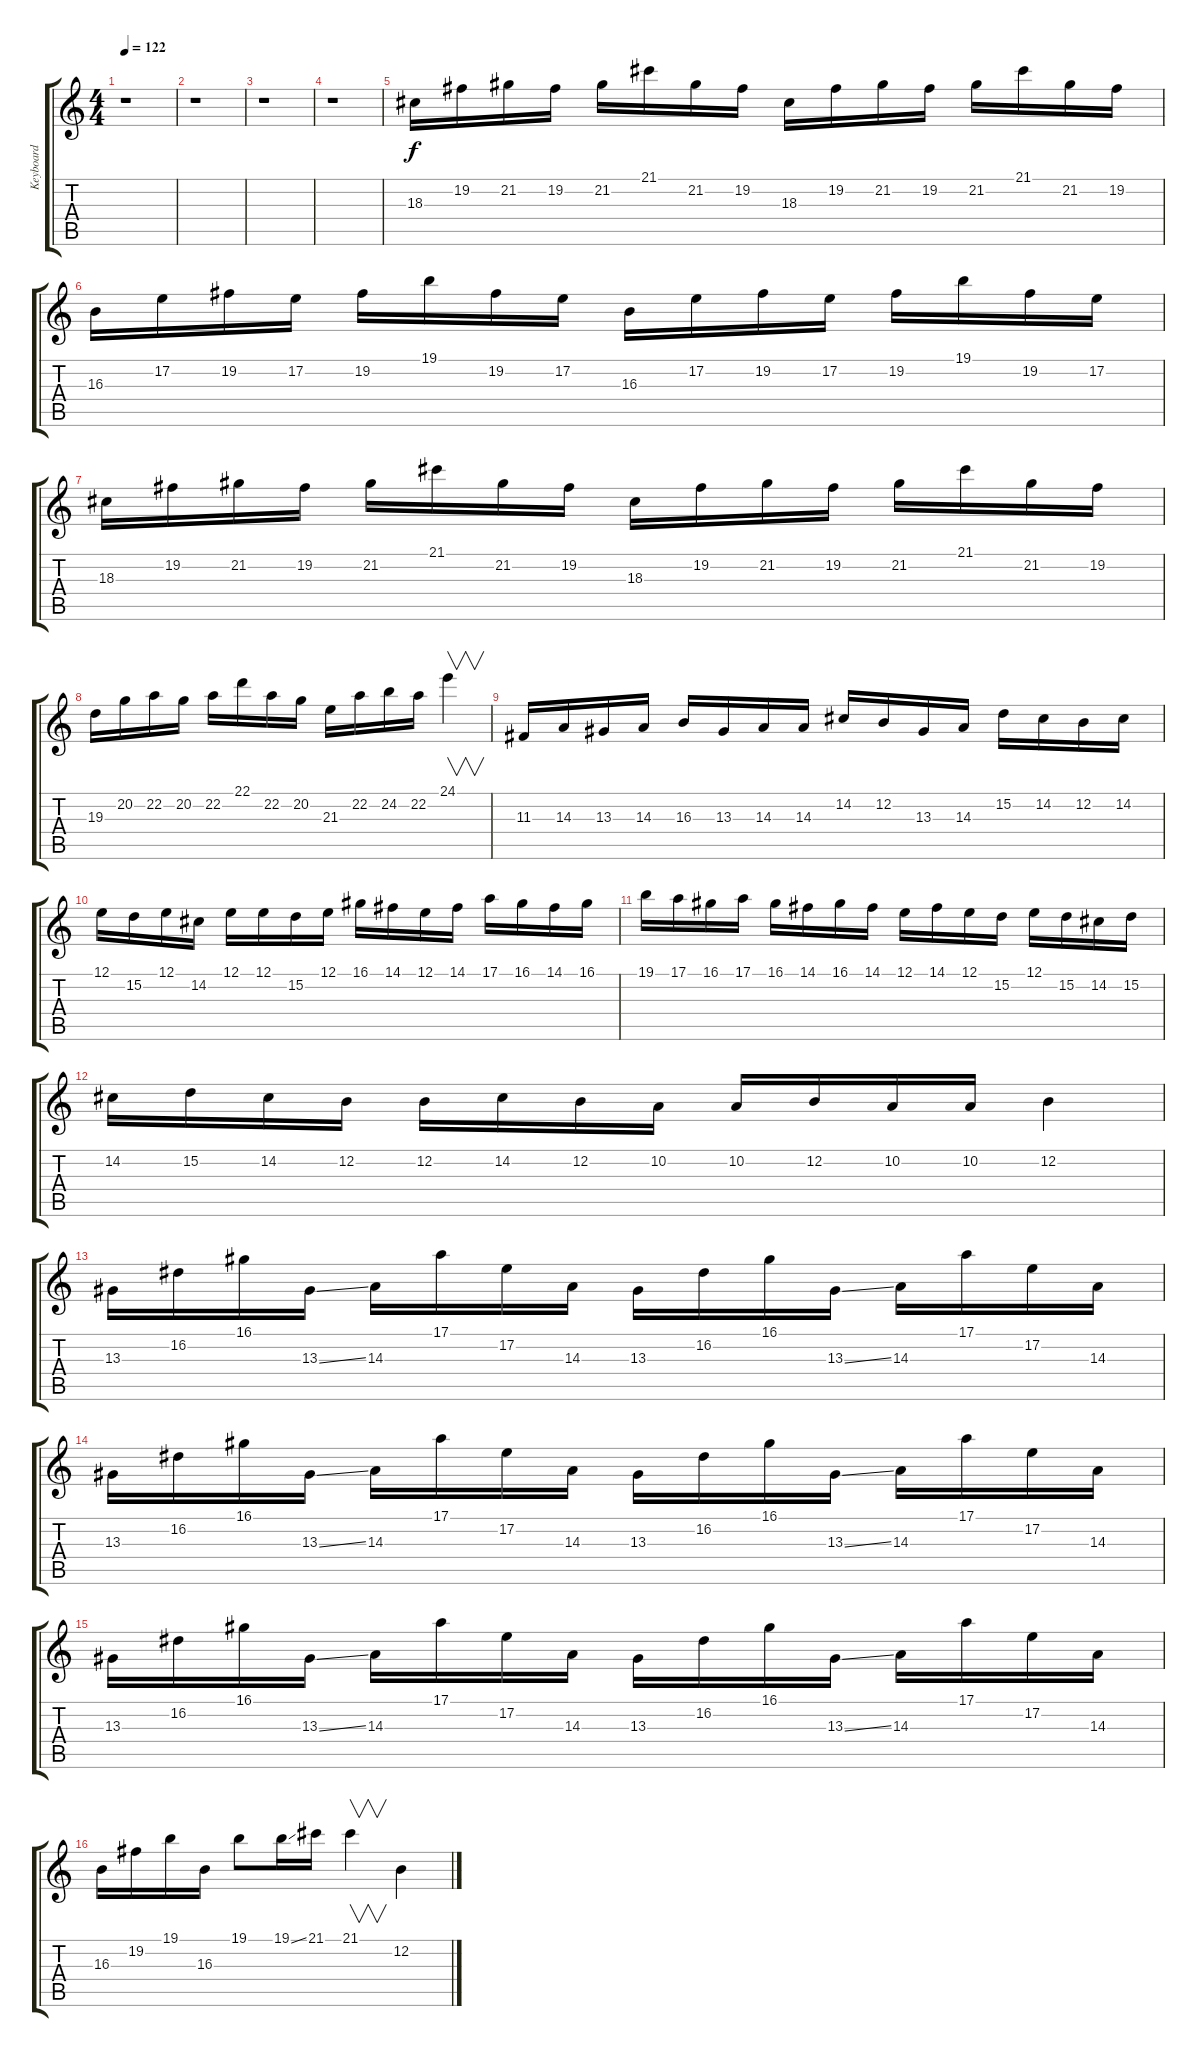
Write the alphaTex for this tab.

\track ("Keyboard" "Keyboard") {instrument pad4choir}
\staff {score tabs}
\tuning (E4 B3 G3 D3 A2 E2) {hide}
\ts (4 4)
\tempo 122
\clef g2
\ks c
r.1{dy f instrument pad4choir} |
r.1 |
r.1 |
r.1 |
18.3.16 19.2.16 21.2.16 19.2.16 21.2.16 21.1.16 21.2.16 19.2.16 18.3.16 19.2.16 21.2.16 19.2.16 21.2.16 21.1.16 21.2.16 19.2.16 |
16.3.16 17.2.16 19.2.16 17.2.16 19.2.16 19.1.16 19.2.16 17.2.16 16.3.16 17.2.16 19.2.16 17.2.16 19.2.16 19.1.16 19.2.16 17.2.16 |
18.3.16 19.2.16 21.2.16 19.2.16 21.2.16 21.1.16 21.2.16 19.2.16 18.3.16 19.2.16 21.2.16 19.2.16 21.2.16 21.1.16 21.2.16 19.2.16 |
19.3.16 20.2.16 22.2.16 20.2.16 22.2.16 22.1.16 22.2.16 20.2.16 21.3.16 22.2.16 24.2.16 22.2.16 24.1.4{v} |
11.3.16 14.3.16 13.3.16 14.3.16 16.3.16 13.3.16 14.3.16 14.3.16 14.2.16 12.2.16 13.3.16 14.3.16 15.2.16 14.2.16 12.2.16 14.2.16 |
12.1.16 15.2.16 12.1.16 14.2.16 12.1.16 12.1.16 15.2.16 12.1.16 16.1.16 14.1.16 12.1.16 14.1.16 17.1.16 16.1.16 14.1.16 16.1.16 |
19.1.16 17.1.16 16.1.16 17.1.16 16.1.16 14.1.16 16.1.16 14.1.16 12.1.16 14.1.16 12.1.16 15.2.16 12.1.16 15.2.16 14.2.16 15.2.16 |
14.2.16 15.2.16 14.2.16 12.2.16 12.2.16 14.2.16 12.2.16 10.2.16 10.2.16 12.2.16 10.2.16 10.2.16 12.2.4 |
13.3.16 16.2.16 16.1.16 13.3{ss}.16 14.3.16 17.1.16 17.2.16 14.3.16 13.3.16 16.2.16 16.1.16 13.3{ss}.16 14.3.16 17.1.16 17.2.16 14.3.16 |
13.3.16 16.2.16 16.1.16 13.3{ss}.16 14.3.16 17.1.16 17.2.16 14.3.16 13.3.16 16.2.16 16.1.16 13.3{ss}.16 14.3.16 17.1.16 17.2.16 14.3.16 |
13.3.16 16.2.16 16.1.16 13.3{ss}.16 14.3.16 17.1.16 17.2.16 14.3.16 13.3.16 16.2.16 16.1.16 13.3{ss}.16 14.3.16 17.1.16 17.2.16 14.3.16 |
16.3.16 19.2.16 19.1.16 16.3.16 19.1.8 19.1{ss}.16 21.1.16 21.1.4{v} 12.2.4
